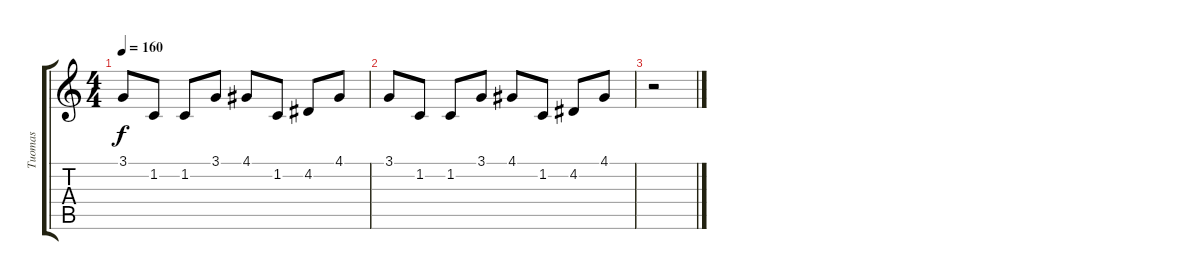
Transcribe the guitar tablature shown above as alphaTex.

\track ("Tuomas" "Tuomas") {instrument pad1newage}
\staff {score tabs}
\tuning (E4 B3 G3 D3 A2 E2) {hide}
\ts (4 4)
\tempo 160
\clef g2
\ks c
3.1.8{dy f} 1.2.8 1.2.8 3.1.8 4.1.8 1.2.8 4.2.8 4.1.8 |
3.1.8 1.2.8 1.2.8 3.1.8 4.1.8 1.2.8 4.2.8 4.1.8 |
r.2
